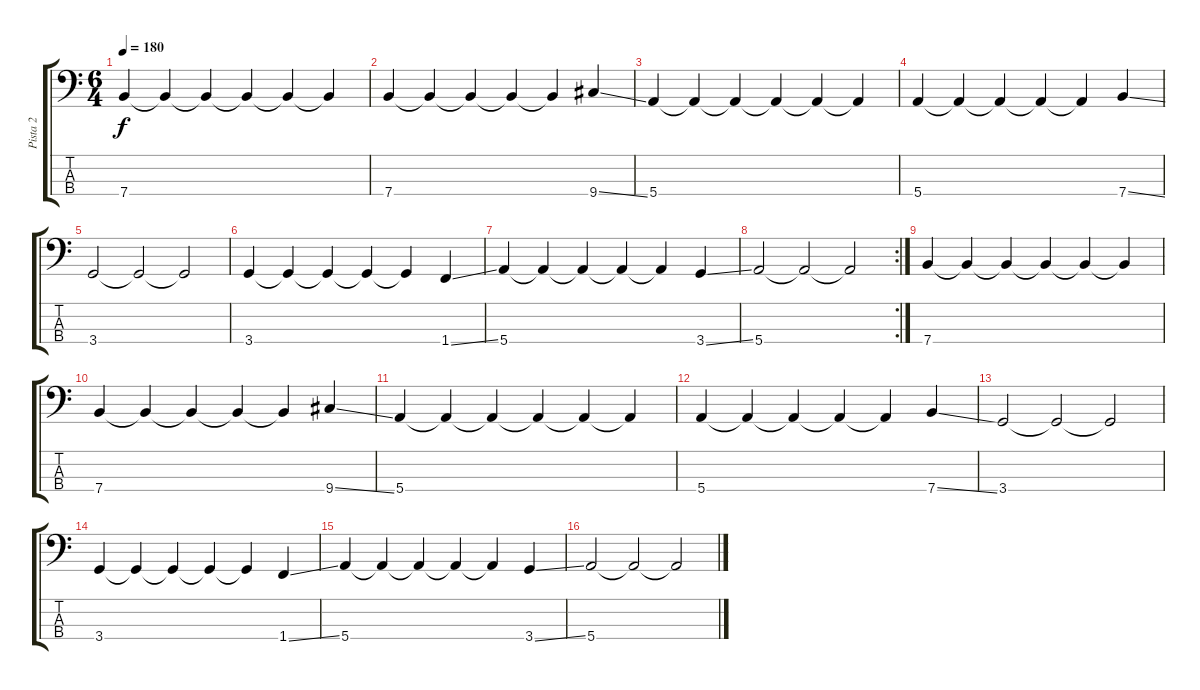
\track ("Pista 2" "Pista 2") {instrument fretlessbass}
\staff {score tabs}
\tuning (G2 D2 A1 E1) {hide}
\ts (6 4)
\tempo 180
\clef f4
\ks c
7.4.4{dy f} 7.4{t}.4 7.4{t}.4 7.4{t}.4 7.4{t}.4 7.4{t}.4 |
7.4.4 7.4{t}.4 7.4{t}.4 7.4{t}.4 7.4{t}.4 9.4{ss}.4 |
5.4.4 5.4{t}.4 5.4{t}.4 5.4{t}.4 5.4{t}.4 5.4{t}.4 |
5.4.4 5.4{t}.4 5.4{t}.4 5.4{t}.4 5.4{t}.4 7.4{ss}.4 |
3.4.2 3.4{t}.2 3.4{t}.2 |
3.4.4 3.4{t}.4 3.4{t}.4 3.4{t}.4 3.4{t}.4 1.4{ss}.4 |
5.4.4 5.4{t}.4 5.4{t}.4 5.4{t}.4 5.4{t}.4 3.4{ss}.4 |
\rc 2
5.4.2 5.4{t}.2 5.4{t}.2 |
7.4.4 7.4{t}.4 7.4{t}.4 7.4{t}.4 7.4{t}.4 7.4{t}.4 |
7.4.4 7.4{t}.4 7.4{t}.4 7.4{t}.4 7.4{t}.4 9.4{ss}.4 |
5.4.4 5.4{t}.4 5.4{t}.4 5.4{t}.4 5.4{t}.4 5.4{t}.4 |
5.4.4 5.4{t}.4 5.4{t}.4 5.4{t}.4 5.4{t}.4 7.4{ss}.4 |
3.4.2 3.4{t}.2 3.4{t}.2 |
3.4.4 3.4{t}.4 3.4{t}.4 3.4{t}.4 3.4{t}.4 1.4{ss}.4 |
5.4.4 5.4{t}.4 5.4{t}.4 5.4{t}.4 5.4{t}.4 3.4{ss}.4 |
5.4.2 5.4{t}.2 5.4{t}.2
